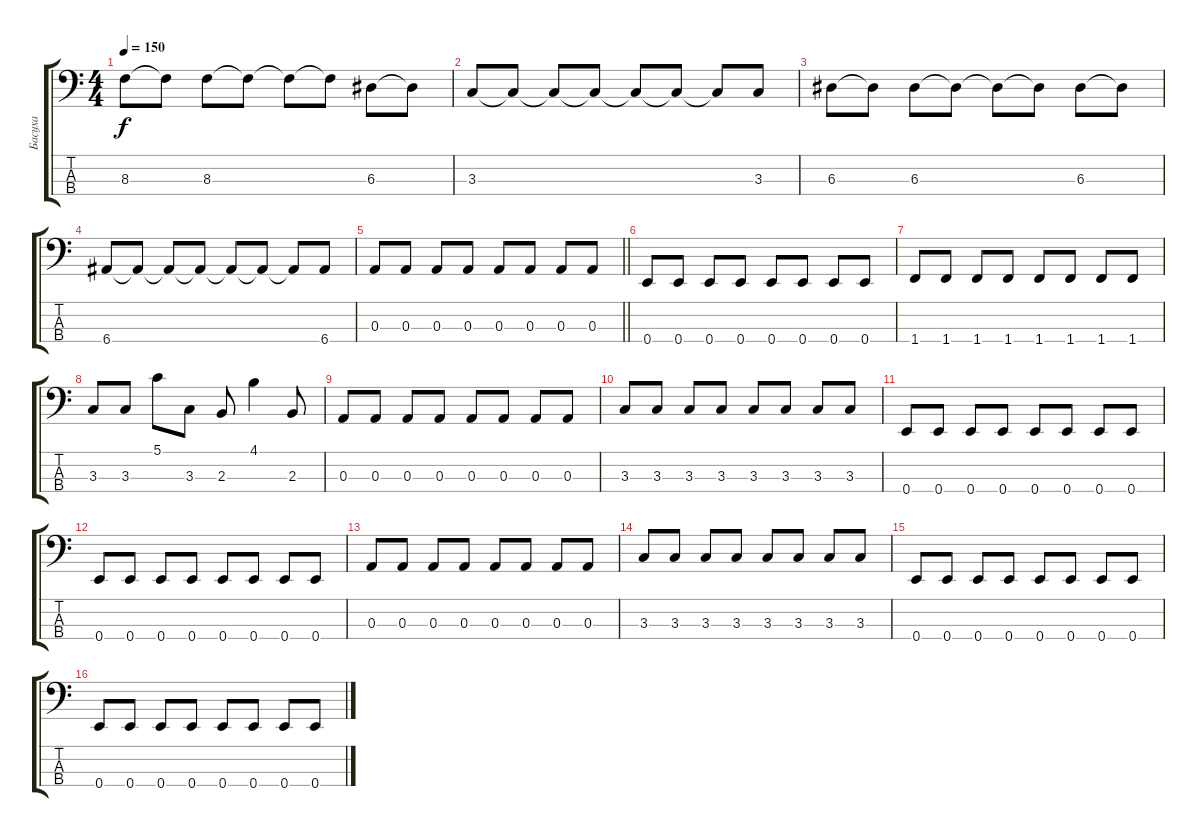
\track ("Басуха" "Басуха") {instrument slapbass2}
\staff {score tabs}
\tuning (G2 D2 A1 E1) {hide}
\ts (4 4)
\tempo 150
\clef f4
\ks c
8.3.8{dy f} 8.3{t}.8 8.3.8 8.3{t}.8 8.3{t}.8 8.3{t}.8 6.3.8 6.3{t}.8 |
3.3.8 3.3{t}.8 3.3{t}.8 3.3{t}.8 3.3{t}.8 3.3{t}.8 3.3{t}.8 3.3.8 |
6.3.8 6.3{t}.8 6.3.8 6.3{t}.8 6.3{t}.8 6.3{t}.8 6.3.8 6.3{t}.8 |
6.4.8 6.4{t}.8 6.4{t}.8 6.4{t}.8 6.4{t}.8 6.4{t}.8 6.4{t}.8 6.4.8 |
\barLineRight lightlight
0.3.8 0.3.8 0.3.8 0.3.8 0.3.8 0.3.8 0.3.8 0.3.8 |
0.4.8 0.4.8 0.4.8 0.4.8 0.4.8 0.4.8 0.4.8 0.4.8 |
1.4.8 1.4.8 1.4.8 1.4.8 1.4.8 1.4.8 1.4.8 1.4.8 |
3.3.8 3.3.8 5.1.8 3.3.8 2.3.8 4.1.4 2.3.8 |
0.3.8 0.3.8 0.3.8 0.3.8 0.3.8 0.3.8 0.3.8 0.3.8 |
3.3.8 3.3.8 3.3.8 3.3.8 3.3.8 3.3.8 3.3.8 3.3.8 |
0.4.8 0.4.8 0.4.8 0.4.8 0.4.8 0.4.8 0.4.8 0.4.8 |
0.4.8 0.4.8 0.4.8 0.4.8 0.4.8 0.4.8 0.4.8 0.4.8 |
0.3.8 0.3.8 0.3.8 0.3.8 0.3.8 0.3.8 0.3.8 0.3.8 |
3.3.8 3.3.8 3.3.8 3.3.8 3.3.8 3.3.8 3.3.8 3.3.8 |
0.4.8 0.4.8 0.4.8 0.4.8 0.4.8 0.4.8 0.4.8 0.4.8 |
0.4.8 0.4.8 0.4.8 0.4.8 0.4.8 0.4.8 0.4.8 0.4.8
